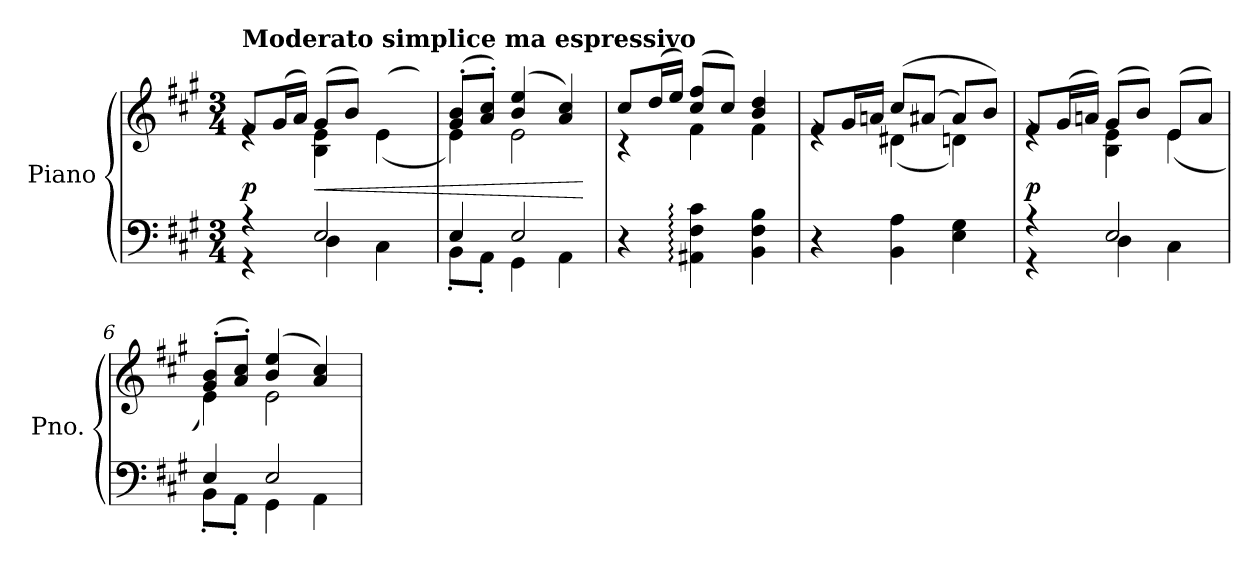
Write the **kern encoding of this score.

**kern	**kern	**dynam
*part1	*part1	*part1
*staff2	*staff1	*staff1/2
*I"Piano	*	*
*I'Pno.	*	*
*clefF4	*clefG2	*
*k[f#c#g#]	*k[f#c#g#]	*
*M3/4	*M3/4	*
*MM80	*MM80	*
=1	=1	=1
*^	*^	*
!	!	!LO:TX:a:B:t=Moderato simplice ma espressivo	!	!
!	!	!	!	!LO:DY:a=2
4rGG	4rA	8f#/L	4re	p
.	.	(16g#/L	.	.
.	.	16a/JJ)	.	.
!	!	!	!	!LO:HP:b
2E/	4D\	(8g#/L	4B\ 4e\	<
.	.	8b/J)	.	.
.	4C#\	(8e/Lyy	(4e\	.
.	.	8a/J)	.	.
=2	=2	=2	=2	=2
4E/	8BB'\L	(8g#/' 8b/'L	4e\)	.
.	8AA'\J	8a/' 8cc#/'J)	.	.
2E/	4GG#\	(4b/ 4ee/	2e\	.
.	4AA\	4a/ 4cc#/)	.	.
*v	*v	*	*	*
*	*v	*v	*
.	.	[
=3	=3	=3
*	*^	*
4r	8cc#/L	4r	.
.	(16dd/L	.	.
.	16ee/JJ)	.	.
4AA#X\: 4F#\: 4c#\:	(8cc#/ 8ff#/L	4f#\	.
.	8cc#/J)	.	.
4BB\ 4F#\ 4B\	4b/ 4dd/	4f#\	.
=4	=4	=4	=4
4r	8f#/L	4re	.
.	16g#/L	.	.
.	16an/JJ	.	.
4BB\ 4A\	(8cc#/L	(4d#X\	.
.	(8a#X/J	.	.
4E\ 4G#\	8a#/L)	4dn\)	.
.	8b/J)	.	.
=5	=5	=5	=5
*^	*	*	*
!	!	!	!	!LO:DY:a=2
4rGG	4rA	8f#/L	4re	p
.	.	(16g#/L	.	.
.	.	16an/JJ)	.	.
2E/	4D\	(8g#/L	4B\ 4e\	.
.	.	8b/J)	.	.
.	4C#\	(8e/L	(4e\	.
.	.	8a/J)	.	.
!!LO:LB:g=z	!!
=6	=6	=6	=6	=6
4E/	8BB'\L	(8g#/' 8b/'L	4e\)	.
.	8AA'\J	8a/' 8cc#/'J)	.	.
2E/	4GG#\	(4b/ 4ee/	2e\	.
.	4AA\	4a/ 4cc#/)	.	.
*v	*v	*	*	*
*	*v	*v	*
=	=	=
*-	*-	*-
